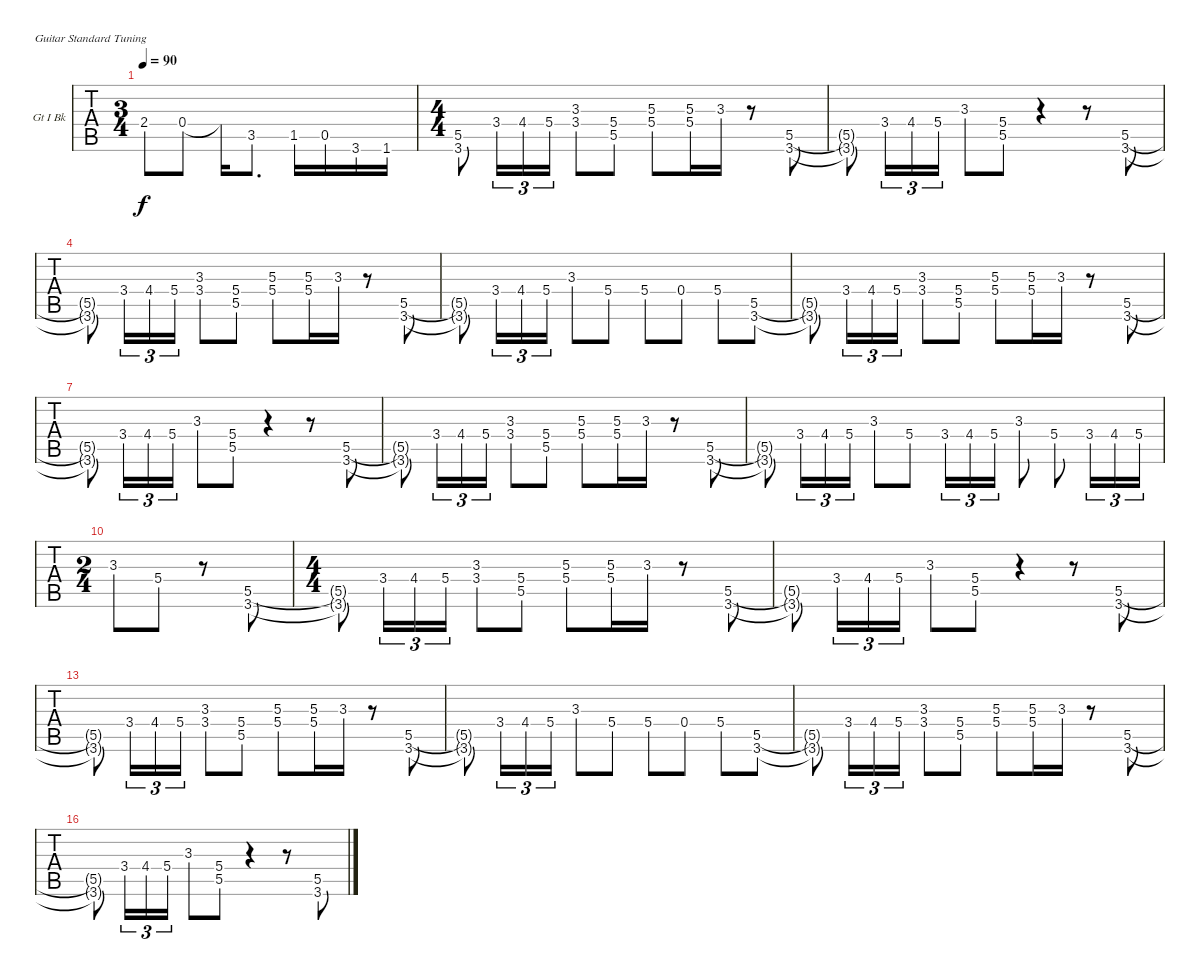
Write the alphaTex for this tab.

\bracketExtendMode nobrackets
\firstSystemTrackNameOrientation horizontal
\otherSystemsTrackNameOrientation horizontal
\defaultBarNumberDisplay FirstOfSystem
\track ("Guitar I Backing" "Gt I Bk") {instrument distortionguitar}
\staff {tabs}
\tuning (E4 B3 G3 D3 A2 E2)
\ts (3 4)
\tempo 90
\clef g2
\ks c
2.4{t}.8{dy f} 0.4.8 0.4{t}.16 3.5.8{d} 1.5.16 0.5.16 3.6.16 1.6.16 |
\ts (4 4)
(5.5 3.6).8 3.4.16{tu (3 2)} 4.4.16{tu (3 2)} 5.4.16{tu (3 2)} (3.3 3.4).8 (5.4 5.5).8 (5.3{st} 5.4{st}).8 (5.3 5.4{st}).16 3.3.16 r.8 (5.5 3.6).8 |
(5.5{t} 3.6{t}).8 3.4.16{tu (3 2)} 4.4.16{tu (3 2)} 5.4.16{tu (3 2)} 3.3.8 (5.4 5.5).8 r.4 r.8 (5.5 3.6).8 |
(5.5{t} 3.6{t}).8 3.4.16{tu (3 2)} 4.4.16{tu (3 2)} 5.4.16{tu (3 2)} (3.3 3.4).8 (5.4 5.5).8 (5.3{st} 5.4{st}).8 (5.3 5.4{st}).16 3.3.16 r.8 (5.5 3.6).8 |
(5.5{t} 3.6{t}).8 3.4.16{tu (3 2)} 4.4.16{tu (3 2)} 5.4.16{tu (3 2)} 3.3.8 5.4.8 5.4.8 0.4.8 5.4.8 (5.5 3.6).8 |
(5.5{t} 3.6{t}).8 3.4.16{tu (3 2)} 4.4.16{tu (3 2)} 5.4.16{tu (3 2)} (3.3 3.4).8 (5.4 5.5).8 (5.3{st} 5.4{st}).8 (5.3 5.4{st}).16 3.3.16 r.8 (5.5 3.6).8 |
(5.5{t} 3.6{t}).8 3.4.16{tu (3 2)} 4.4.16{tu (3 2)} 5.4.16{tu (3 2)} 3.3.8 (5.4 5.5).8 r.4 r.8 (5.5 3.6).8 |
(5.5{t} 3.6{t}).8 3.4.16{tu (3 2)} 4.4.16{tu (3 2)} 5.4.16{tu (3 2)} (3.3 3.4).8 (5.4 5.5).8 (5.3{st} 5.4{st}).8 (5.3 5.4).16 3.3.16 r.8 (5.5 3.6).8 |
(5.5{t} 3.6{t}).8 3.4.16{tu (3 2)} 4.4.16{tu (3 2)} 5.4.16{tu (3 2)} 3.3.8 5.4.8 3.4.16{tu (3 2)} 4.4.16{tu (3 2)} 5.4.16{tu (3 2)} 3.3.8 5.4.8 3.4.16{tu (3 2)} 4.4.16{tu (3 2)} 5.4.16{tu (3 2)} |
\ts (2 4)
3.3.8 5.4.8 r.8 (5.5 3.6).8 |
\ts (4 4)
(5.5{t} 3.6{t}).8 3.4.16{tu (3 2)} 4.4.16{tu (3 2)} 5.4.16{tu (3 2)} (3.3 3.4).8 (5.4 5.5).8 (5.3{st} 5.4{st}).8 (5.3 5.4).16 3.3.16 r.8 (5.5 3.6).8 |
(5.5{t} 3.6{t}).8 3.4.16{tu (3 2)} 4.4.16{tu (3 2)} 5.4.16{tu (3 2)} 3.3.8 (5.4 5.5).8 r.4 r.8 (5.5 3.6).8 |
(5.5{t} 3.6{t}).8 3.4.16{tu (3 2)} 4.4.16{tu (3 2)} 5.4.16{tu (3 2)} (3.3 3.4).8 (5.4 5.5).8 (5.3{st} 5.4{st}).8 (5.3 5.4).16 3.3.16 r.8 (5.5 3.6).8 |
(5.5{t} 3.6{t}).8 3.4.16{tu (3 2)} 4.4.16{tu (3 2)} 5.4.16{tu (3 2)} 3.3.8 5.4.8 5.4.8 0.4.8 5.4.8 (5.5 3.6).8 |
(5.5{t} 3.6{t}).8 3.4.16{tu (3 2)} 4.4.16{tu (3 2)} 5.4.16{tu (3 2)} (3.3 3.4).8 (5.4 5.5).8 (5.3{st} 5.4{st}).8 (5.3 5.4).16 3.3.16 r.8 (5.5 3.6).8 |
(5.5{t} 3.6{t}).8 3.4.16{tu (3 2)} 4.4.16{tu (3 2)} 5.4.16{tu (3 2)} 3.3.8 (5.4 5.5).8 r.4 r.8 (5.5 3.6).8
